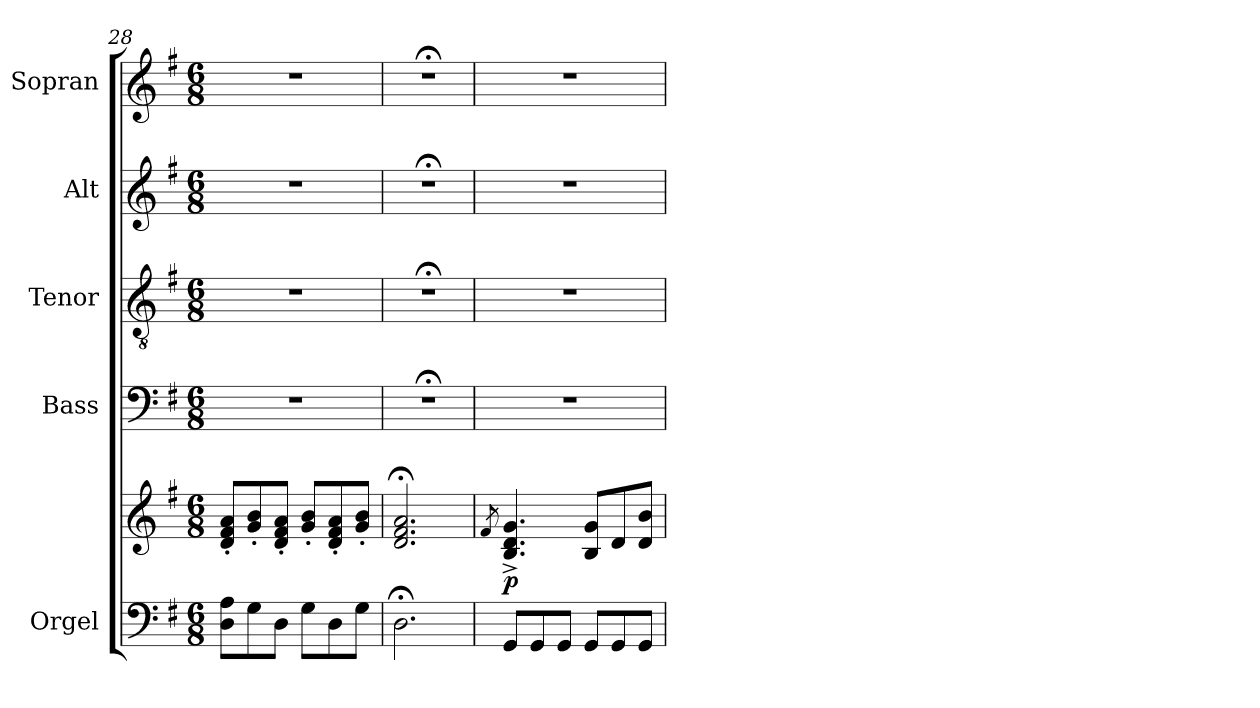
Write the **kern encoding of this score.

**kern	**kern	**dynam	**kern	**kern	**kern	**kern
*part5	*part5	*part5	*part4	*part3	*part2	*part1
*staff6	*staff5	*staff5/6	*staff4	*staff3	*staff2	*staff1
*I"Orgel	*	*	*I"Bass	*I"Tenor	*I"Alt	*I"Sopran
*I'Org.	*	*	*I'B.	*I'T.	*I'A.	*I'S.
!!LO:PB:g=z
*clefF4	*clefG2	*	*clefF4	*clefGv2	*clefG2	*clefG2
*k[f#]	*k[f#]	*	*k[f#]	*k[f#]	*k[f#]	*k[f#]
*G:	*G:	*	*G:	*G:	*G:	*G:
*M6/8	*M6/8	*	*M6/8	*M6/8	*M6/8	*M6/8
=28	=28	=28	=28	=28	=28	=28
8D\ 8A\L	8d/'< 8f#/'< 8a/'<L	.	2.r	2.r	2.r	2.r
8G\	8g/'< 8b/'<	.	.	.	.	.
8D\J	8d/'< 8f#/'< 8a/'<J	.	.	.	.	.
8G\L	8g/'< 8b/'<L	.	.	.	.	.
8D\	8d/'< 8f#/'< 8a/'<	.	.	.	.	.
8G\J	8g/'< 8b/'<J	.	.	.	.	.
=29	=29	=29	=29	=29	=29	=29
!	!	!	!LO:N:vis=1	!LO:N:vis=1	!LO:N:vis=1	!LO:N:vis=1
2.D;<\	2.d/;< 2.f#/;< 2.a/;<	.	2.r;<	2.r;<	2.r;<	2.r;<
=30	=30	=30	=30	=30	=30	=30
.	8qf#/	.	.	.	.	.
!	!	!LO:DY:b	!	!	!	!
8GG/L	4.B/^< 4.d/^< 4.g/^<	p	2.r	2.r	2.r	2.r
8GG/	.	.	.	.	.	.
8GG/J	.	.	.	.	.	.
8GG/L	8B/ 8g/L	.	.	.	.	.
8GG/	8d/	.	.	.	.	.
8GG/J	8d/ 8b/J	.	.	.	.	.
=	=	=	=	=	=	=
*-	*-	*-	*-	*-	*-	*-
